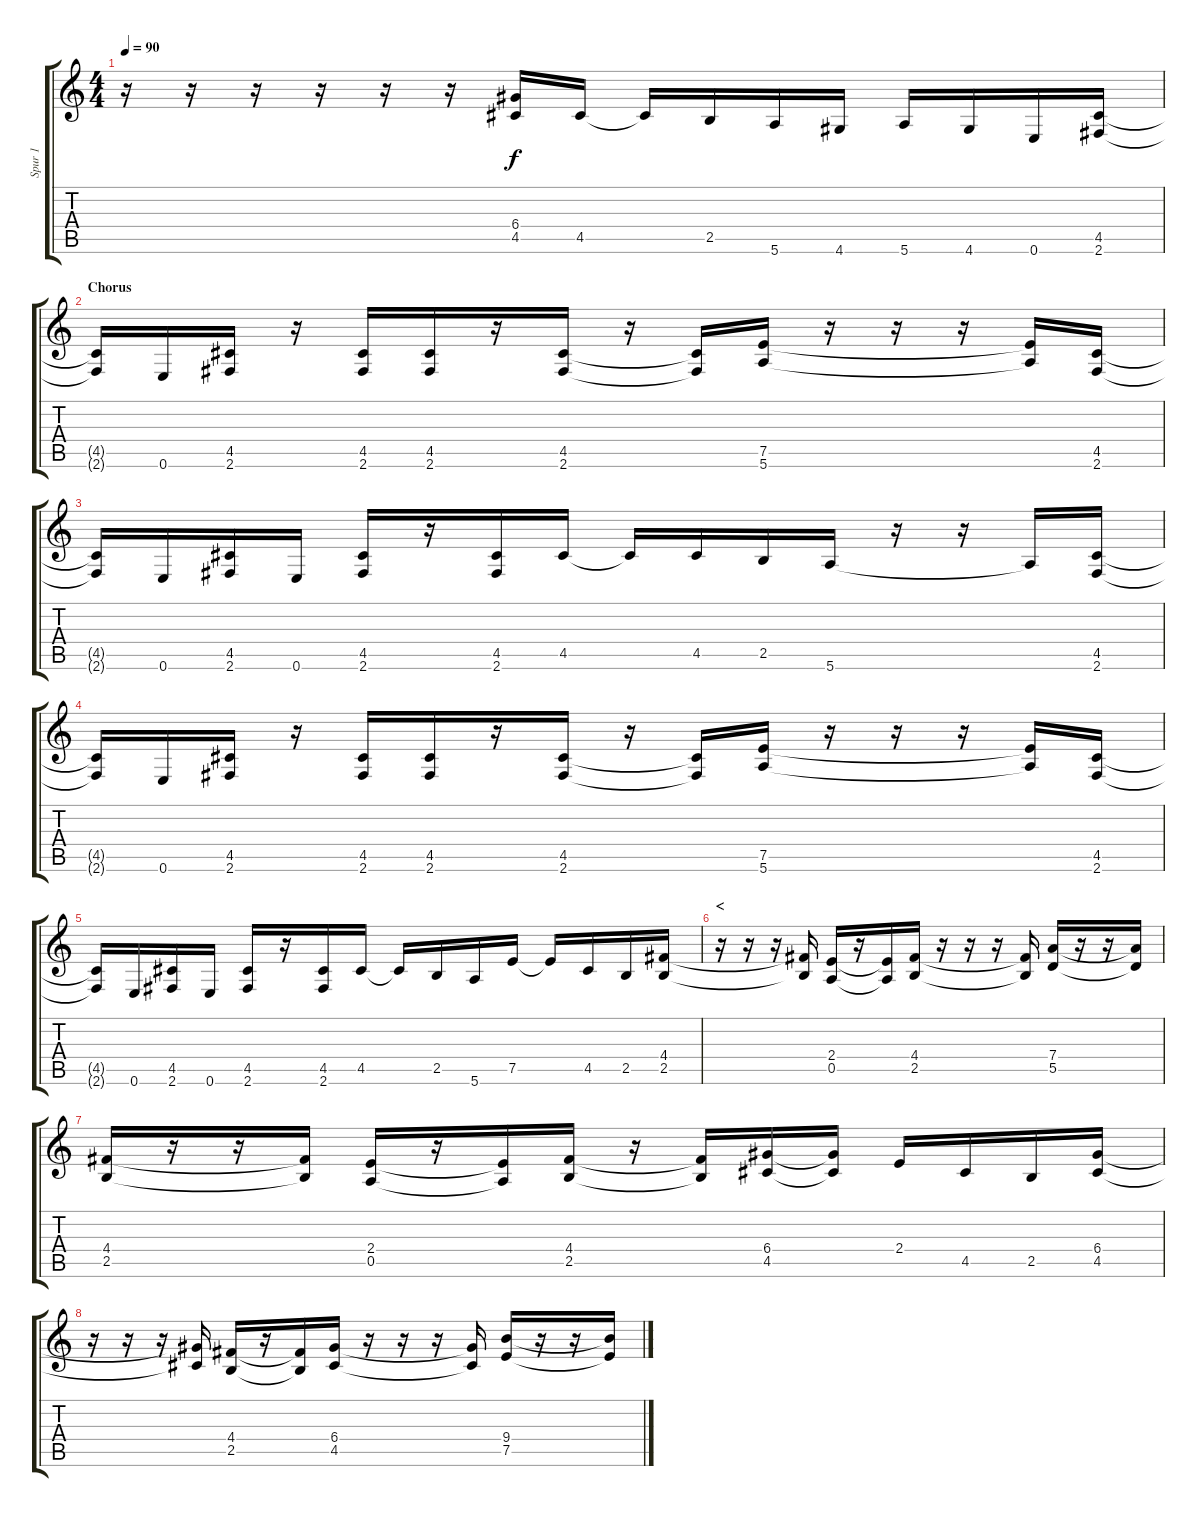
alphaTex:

\track ("Spur 1" "Spur 1") {instrument distortionguitar}
\staff {score tabs}
\tuning (E4 B3 G3 D3 A2 E2) {hide}
\ts (4 4)
\tempo 90
\clef g2
\ks c
r.16{dy f} r.16 r.16 r.16 r.16 r.16 (6.4{t} 4.5{t}).16 4.5.16 4.5{t}.16 2.5.16 5.6.16 4.6.16 5.6.16 4.6.16 0.6.16 (4.5 2.6).16 |
\section ("" "Chorus")
(4.5{t} 2.6{t}).16 0.6.16 (4.5 2.6).16 r.16 (4.5 2.6).16 (4.5 2.6).16 r.16 (4.5 2.6).16 r.16 (4.5{t} 2.6{t}).16 (7.5 5.6).16 r.16 r.16 r.16 (7.5{t} 5.6{t}).16 (4.5 2.6).16 |
(4.5{t} 2.6{t}).16 0.6.16 (4.5 2.6).16 0.6.16 (4.5 2.6).16 r.16 (4.5 2.6).16 4.5.16 4.5{t}.16 4.5.16 2.5.16 5.6.16 r.16 r.16 5.6{t}.16 (4.5 2.6).16 |
(4.5{t} 2.6{t}).16 0.6.16 (4.5 2.6).16 r.16 (4.5 2.6).16 (4.5 2.6).16 r.16 (4.5 2.6).16 r.16 (4.5{t} 2.6{t}).16 (7.5 5.6).16 r.16 r.16 r.16 (7.5{t} 5.6{t}).16 (4.5 2.6).16 |
(4.5{t} 2.6{t}).16 0.6.16 (4.5 2.6).16 0.6.16 (4.5 2.6).16 r.16 (4.5 2.6).16 4.5.16 4.5{t}.16 2.5.16 5.6.16 7.5.16 7.5{t}.16 4.5.16 2.5.16 (4.4 2.5).16 |
\section ("" "<")
r.16 r.16 r.16 (4.4{t} 2.5{t}).16 (2.4 0.5).16 r.16 (2.4{t} 0.5{t}).16 (4.4 2.5).16 r.16 r.16 r.16 (4.4{t} 2.5{t}).16 (7.4 5.5).16 r.16 r.16 (7.4{t} 5.5{t}).16 |
(4.4 2.5).16 r.16 r.16 (4.4{t} 2.5{t}).16 (2.4 0.5).16 r.16 (2.4{t} 0.5{t}).16 (4.4 2.5).16 r.16 (4.4{t} 2.5{t}).16 (6.4 4.5).16 (6.4{t} 4.5{t}).16 2.4.16 4.5.16 2.5.16 (6.4 4.5).16 |
r.16 r.16 r.16 (6.4{t} 4.5{t}).16 (4.4 2.5).16 r.16 (4.4{t} 2.5{t}).16 (6.4 4.5).16 r.16 r.16 r.16 (6.4{t} 4.5{t}).16 (9.4 7.5).16 r.16 r.16 (9.4{t} 7.5{t}).16
